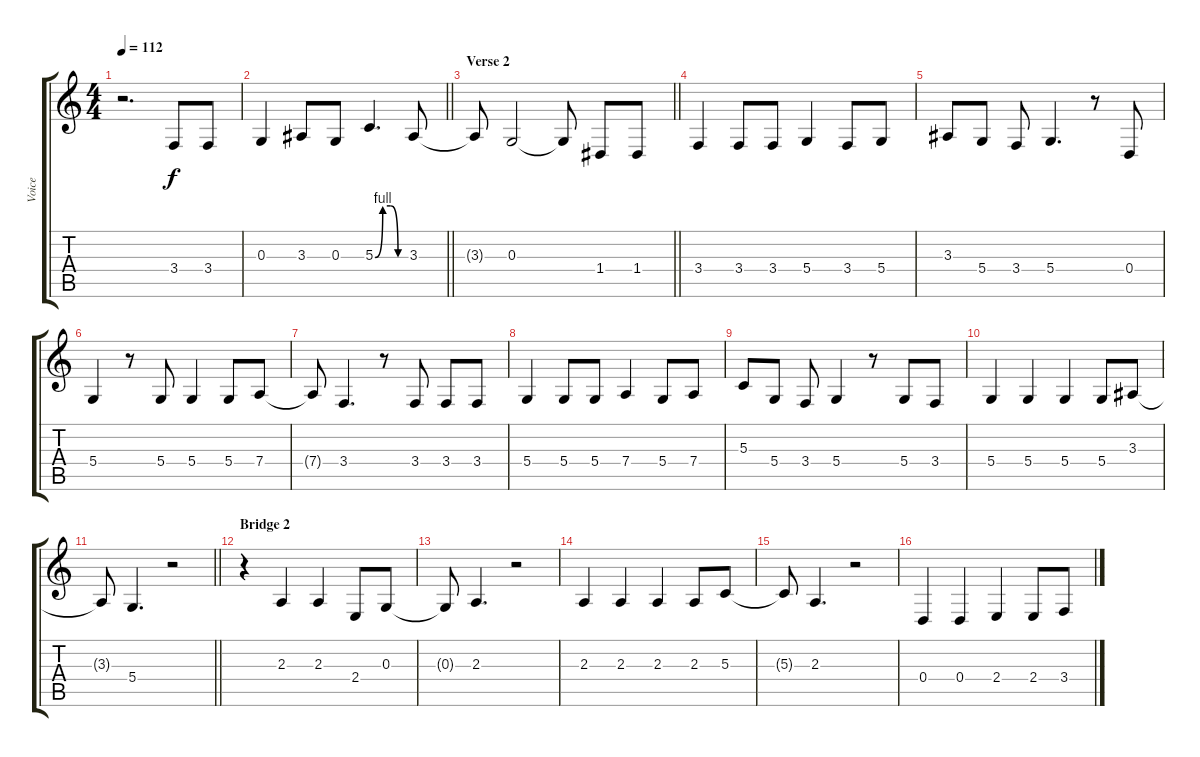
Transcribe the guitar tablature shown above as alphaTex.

\track ("Voice" "Voice") {mute instrument trumpet}
\staff {score tabs}
\tuning (E4 B3 G3 D3 A2 E2) {hide}
\ts (4 4)
\tempo 112
\clef g2
\ks c
r.2{d dy f} 3.4.8 3.4.8 |
\barLineRight lightlight
0.3.4 3.3.8 0.3.8 5.3{be (custom 0 0 15 4 30 4 45 0 60 0)}.4{d} 3.3.8 |
\section ("" "Verse 2")
\barLineRight lightlight
3.3{t}.8 0.3.2 0.3{t}.8 1.4.8 1.4.8 |
3.4.4 3.4.8 3.4.8 5.4.4 3.4.8 5.4.8 |
3.3.8 5.4.8 3.4.8 5.4.4{d} r.8 0.4.8 |
5.4.4 r.8 5.4.8 5.4.4 5.4.8 7.4.8 |
7.4{t}.8 3.4.4{d} r.8 3.4.8 3.4.8 3.4.8 |
5.4.4 5.4.8 5.4.8 7.4.4 5.4.8 7.4.8 |
5.3.8 5.4.8 3.4.8 5.4.4 r.8 5.4.8 3.4.8 |
5.4.4 5.4.4 5.4.4 5.4.8 3.3.8 |
\barLineRight lightlight
3.3{t}.8 5.4.4{d} r.2 |
\section ("" "Bridge 2")
r.4 2.3.4 2.3.4 2.4.8 0.3.8 |
0.3{t}.8 2.3.4{d} r.2 |
2.3.4 2.3.4 2.3.4 2.3.8 5.3.8 |
5.3{t}.8 2.3.4{d} r.2 |
0.4.4 0.4.4 2.4.4 2.4.8 3.4.8
